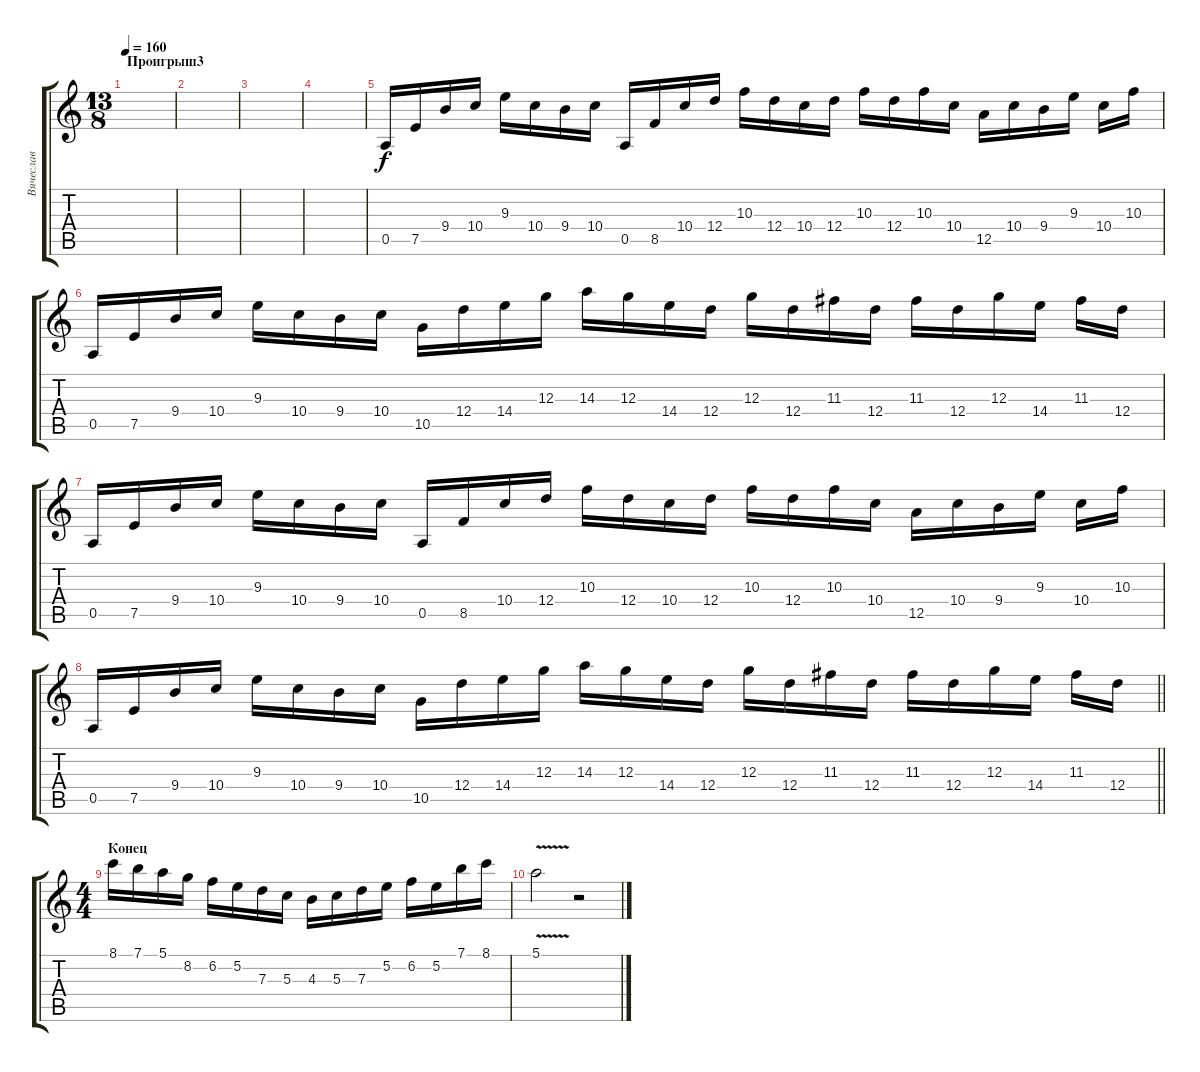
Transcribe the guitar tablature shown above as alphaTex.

\track ("Вячеслав" "Вячеслав") {instrument distortionguitar}
\staff {score tabs}
\tuning (E4 B3 G3 D3 A2 E2) {hide}
\ts (13 8)
\section ("" "Проигрыш3")
\tempo 160
\clef g2
\ks c
|
|
|
|
0.5.16 7.5.16 9.4.16 10.4.16 9.3.16 10.4.16 9.4.16 10.4.16 0.5.16 8.5.16 10.4.16 12.4.16 10.3.16 12.4.16 10.4.16 12.4.16 10.3.16 12.4.16 10.3.16 10.4.16 12.5.16 10.4.16 9.4.16 9.3.16 10.4.16 10.3.16 |
0.5.16 7.5.16 9.4.16 10.4.16 9.3.16 10.4.16 9.4.16 10.4.16 10.5.16 12.4.16 14.4.16 12.3.16 14.3.16 12.3.16 14.4.16 12.4.16 12.3.16 12.4.16 11.3.16 12.4.16 11.3.16 12.4.16 12.3.16 14.4.16 11.3.16 12.4.16 |
0.5.16 7.5.16 9.4.16 10.4.16 9.3.16 10.4.16 9.4.16 10.4.16 0.5.16 8.5.16 10.4.16 12.4.16 10.3.16 12.4.16 10.4.16 12.4.16 10.3.16 12.4.16 10.3.16 10.4.16 12.5.16 10.4.16 9.4.16 9.3.16 10.4.16 10.3.16 |
\barLineRight lightlight
0.5.16 7.5.16 9.4.16 10.4.16 9.3.16 10.4.16 9.4.16 10.4.16 10.5.16 12.4.16 14.4.16 12.3.16 14.3.16 12.3.16 14.4.16 12.4.16 12.3.16 12.4.16 11.3.16 12.4.16 11.3.16 12.4.16 12.3.16 14.4.16 11.3.16 12.4.16 |
\ts (4 4)
\section ("" "Конец")
8.1.16 7.1.16 5.1.16 8.2.16 6.2.16 5.2.16 7.3.16 5.3.16 4.3.16 5.3.16 7.3.16 5.2.16 6.2.16 5.2.16 7.1.16 8.1.16 |
5.1{v}.2 r.2
